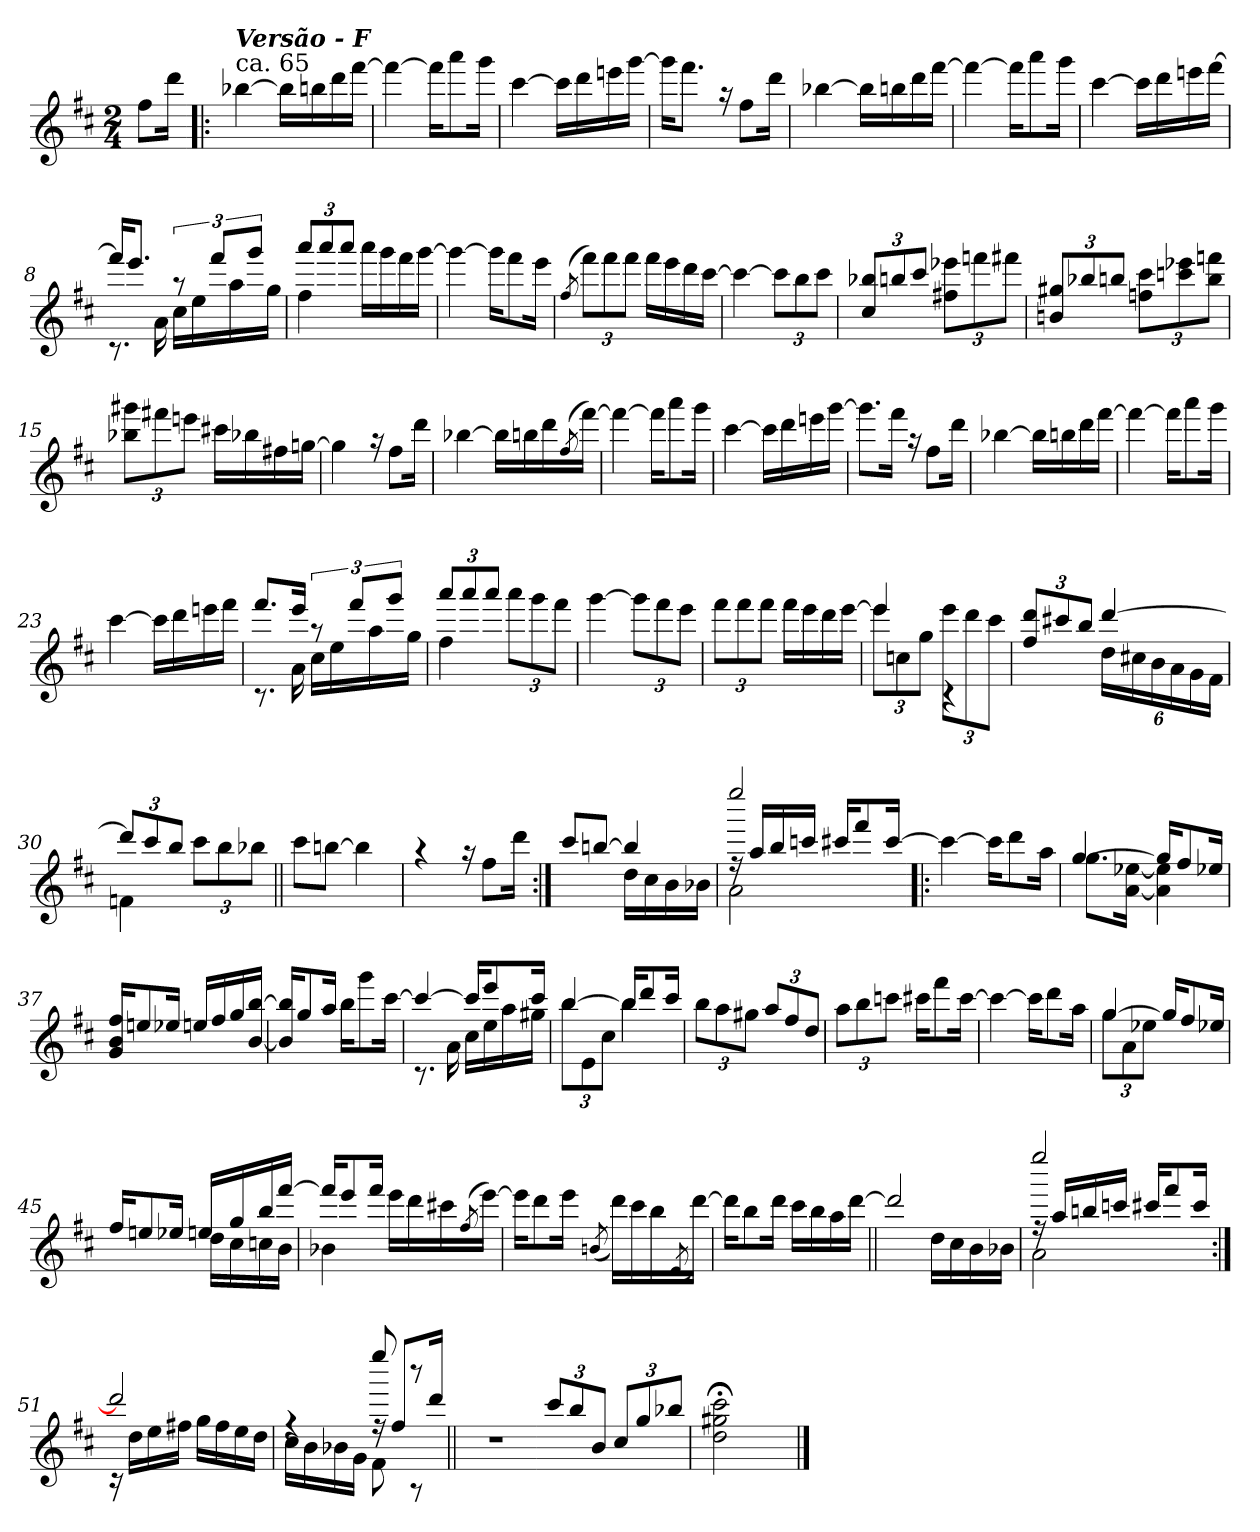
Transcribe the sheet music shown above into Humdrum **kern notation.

**kern
*part1
*staff1
*clefG2
*ITrd4c7
*k[f#]
*G:
*M2/4
=
8b\L
16gg\Jk
=1!|:
*^
!LO:TX:a:t=ca. 65	!
!LO:TX:a:Bi:t=Versão - F	!
[<4ee-X\	2ryy
16ee-\LL]	.
16een\	.
16gg\	.
[<16bb\JJ	.
=2	=2
4bb\_	4ryy
16bb\KL]	4ryy
8ddd\	.
16ccc\Jk	.
=3	=3
[<4ff#\	4ryy
16ff#\LL]	4ryy
16gg\	.
16aan\	.
[<16ccc\JJ	.
=4	=4
16ccc\KL]	4ryy
8.bb\J	.
16raa	4ryy
8b\L	.
16gg\Jk	.
!!LO:LB:g=z	!!
=5	=5
[<4ee-X\	2ryy
16ee-\LL]	.
16een\	.
16gg\	.
[<16bb\JJ	.
=6	=6
4bb\_	4ryy
16bb\KL]	4ryy
8ddd\	.
16ccc\Jk	.
=7	=7
[<4ff#\	4ryy
16ff#\LL]	4ryy
16gg\	.
16aan\	.
[<16bb\JJ	.
=8	=8
*	*^
16bb/KL]	8.rc	2ryy
8.aa/J	.	.
.	16d!\	.
12raa	16f#!\LL	.
.	16a!\	.
12bb/L	.	.
.	16dd!\	.
12ccc/J	.	.
.	16cc!\JJ	.
!!LO:LB:g=z	!!	!!
=9	=9	=9
12ddd/L	4b!\	2ryy
12ddd/	.	.
12ddd/J	.	.
16ddd\LL	4ryy	.
16ccc\	.	.
16bb\	.	.
[>16ccc\JJ	.	.
*	*v	*v
=10	=10
4ccc\_	2ryy
16ccc\KL]	.
8bb\	.
16aa\Jk	.
=11	=11
(>8qb/	.
12bb\L)	2ryy
12bb\	.
12bb\J	.
16bb\LL	.
16aa\	.
16gg\	.
[<16ff#\JJ	.
=12	=12
4ff#\_	2ryy
12ff#\L]	.
12ee\	.
12ff#\J	.
!!LO:LB:g=z	!!
=13	=13
12f#/ 12ee-X/L	4ryy
12een/	.
12ff#/J	.
12bn\ 12aa-X\L	4ryy
12bb-X\	.
12bbn\J	.
=14	=14
12en/ 12cc#X/L	4ryy
12ee-X/	.
12een/J	.
12b-X\ 12ff#\L	4ryy
12ffn\ 12aa-X\	.
12ee\ 12bb-X\J	.
=15	=15
12ee-X\ 12ccc#X\L	2ryy
12bbn\	.
12aan\J	.
16ff#X\LL	.
16ee-X\	.
16bn\	.
[<16ccn\JJ	.
=16	=16
4cc\]	4ryy
16raa	4ryy
8b\L	.
16gg\Jk	.
!!LO:LB:g=z	!!
=17	=17
[>4ee-X\	2ryy
16ee-\LL]	.
16een\	.
16gg\	.
(>8qb/	.
[>16bb\JJ)	.
=18	=18
4bb\_	4ryy
16bb\KL]	4ryy
8ddd\	.
16ccc\Jk	.
=19	=19
[<4ff#\	4ryy
16ff#\LL]	4ryy
16gg\	.
16aan\	.
[<16ccc\JJ	.
=20	=20
8.ccc\L]	4ryy
16bb\Jk	.
16raa	4ryy
8b\L	.
16gg\Jk	.
!!LO:LB:g=z	!!
=21	=21
[<4ee-X\	2ryy
16ee-\LL]	.
16een\	.
16gg\	.
[<16bb\JJ	.
=22	=22
4bb\_	4ryy
16bb\KL]	4ryy
8ddd\	.
16ccc\Jk	.
=23	=23
[<4ff#\	4ryy
16ff#\LL]	4ryy
16gg\	.
16aan\	.
16bb\JJ	.
=24	=24
*	*^
8.bb/L	8.rc	2ryy
16aa/Jk	16d!\	.
12raa	16f#!\LL	.
.	16a!\	.
12bb/L	.	.
.	16dd!\	.
12ccc/J	.	.
.	16cc!\JJ	.
!!LO:LB:g=z	!!	!!
=25	=25	=25
12ddd/L	4b!\	2ryy
12ddd/	.	.
12ddd/J	.	.
12ddd\L	4ryy	.
12ccc\	.	.
12bb\J	.	.
*	*v	*v
=26	=26
[<4ccc\	2ryy
12ccc\L]	.
12bb\	.
12aa\J	.
=27	=27
12bb\L	2ryy
12bb\	.
12bb\J	.
16bb\LL	.
16aa\	.
16gg\	.
[<16aa\JJ	.
=28	=28
*	*^
4aa/]	12aa\L	4ryy
.	12fn\	.
.	12cc\J	.
12aa\L	4rc	4ryy
12gg\	.	.
12ff#\J	.	.
!!LO:LB:g=z	!!	!!
=29	=29	=29
12b/ 12gg/L	4ryy	4ryy
12ff#X/	.	.
12ee/J	.	.
[>4gg/	24g!\LL	4ryy
.	24f#X!\	.
.	24e!\	.
.	24d!\	.
.	24c!\	.
.	24B!\JJ	.
=30	=30	=30
12gg/L]	4B-X!\	4ryy
12ff#/	.	.
12ee/J	.	.
12ff#\L	4ryy	4ryy
12ee\	.	.
12ee-X\J	.	.
*	*v	*v
=31||	=31||
8ff#\L	4ryy
[<8een\J	.
4ee\]	4ryy
=32	=32
4raa	2ryy
16raa	.
8b\L	.
16gg\Jk	.
!!LO:PB:g=z	!!
=33:|!	=33:|!
*	*^
8ff#/L	4ryy	2ryy
[>8een/J	.	.
4ee/]	16g!\LL	.
.	16f#!\	.
.	16e!\	.
.	16e-X!\JJ	.
=34	=34	=34
*	*	*^
!	!	!	!LO:N:head=open
16rff	2d!\	2ryy	2aaa/
16dd/LL	.	.	.
16ee/	.	.	.
16ffn/JJ	.	.	.
16ff#X/KL	.	.	.
8bb/	.	.	.
[>16ff#/Jk	.	.	.
*	*v	*v	*v
=35!|:	=35!|:
4ff#\_	4ryy
16ff#\KL]	4ryy
8gg\	.
16dd\Jk	.
=36	=36
*	*^
[>4cc/	8.cc\L	2ryy
.	[<16d\ [<16a-X\Jk	.
16cc/KL]	4d\] 4a-\]	.
8b/	.	.
16a-X/Jk	.	.
*	*v	*v
!!LO:LB:g=z
=37	=37
16c/ 16e/ 16b/KL	4ryy
8an/	.
16a-X/Jk	.
16an/LL	4ryy
16b/	.
16cc/	.
[>16e/ [>16ee/JJ	.
=38	=38
16e/] 16ee/]KL	4ryy
8cc/	.
16dd/Jk	.
16ee\KL	4ryy
8ccc\	.
[<16ff#\Jk	.
=39	=39
*	*^
4ff#/_	8.rc	2ryy
.	16d!\	.
16ff#/KL]	16f#!\LL	.
8aa/	16a!\	.
.	16dd!\	.
16ff#/Jk	16cc#X!\JJ	.
=40	=40	=40
[>4ee/	12ee\L	2ryy
.	12A\	.
.	12f#\J	.
16ee/KL]	4ee\	.
8gg/	.	.
16ff#/Jk	.	.
*	*v	*v
!!LO:LB:g=z
=41	=41
12ee\L	2ryy
12dd\	.
12cc#X\J	.
12dd/L	.
12b/	.
12g/J	.
=42	=42
12dd\L	4ryy
12ee\	.
12ffn\J	.
16ff#X\KL	4ryy
8bb\	.
[<16ff#\Jk	.
=43	=43
4ff#\_	4ryy
16ff#\KL]	4ryy
8gg\	.
16dd\Jk	.
=44	=44
*	*^
[>4cc/	12cc\L	2ryy
.	12d\	.
.	12a-X\J	.
16cc/KL]	4ryy	.
8b/	.	.
16a-X/Jk	.	.
!!LO:LB:g=z	!!	!!
=45	=45	=45
16b/KL	4ryy	2rffyy
8an/	.	.
16a-X/Jk	.	.
16an/LL	16g!\LL	.
16cc/	16f#!\	.
16ee/	16fn!\	.
[>16bb/JJ	16e!\JJ	.
=46	=46	=46
16bb/KL]	4e-X!\	2ryy
8aa/	.	.
16bb/Jk	.	.
16aa\LL	4ryy	.
16gg\	.	.
16ff#X\	.	.
(>8qb/	.	.
[<16aa\JJ)	.	.
*	*v	*v
=47	=47
16aa\KL]	4ryy
8gg\	.
16aa\Jk	.
(>8qen/	.
16gg\LL)	4ryy
16ff#\	.
16ee\	.
(8qA/	.
[>16gg\JJ)	.
=48	=48
16gg\KL]	4ryy
8ee\	.
16gg\Jk	.
16ff#\LL	4ryy
16ee\	.
16dd\	.
[<16gg\JJ	.
!!LO:LB:g=z	!!
=49||	=49||
*	*^
2gg/]	4ryy	4ryy
.	16g!\LL	4ryy
.	16f#!\	.
.	16e!\	.
.	16e-X!\JJ	.
=50	=50	=50
*	*	*^
!	!	!	!LO:N:head=open
16rff	2d!\	4ryy	2aaa/
16dd/LL	.	.	.
16een/	.	.	.
16ffn/JJ	.	.	.
16ff#X/KL	.	4ryy	.
8bb/	.	.	.
16ff#/Jk	.	.	.
*	*	*v	*v
=51:|!	=51:|!	=51:|!
2gg/]	16rc	4ryy
.	16g!\LL	.
.	16a!\	.
.	16bn!\JJ	.
.	16cc!\LL	4ryy
.	16b!\	.
.	16a!\	.
.	16g!\JJ	.
=52	=52	=52
*	*	*^
4rff	16f#!\LL	4ryy	4ryy
.	16e!\	.	.
.	16e-X!\	.	.
.	16c!\JJ	.	.
16rff	8B!\	4ryy	8aaa/
8b/L	.	.	.
.	8rA	.	8rbbb
16gg/Jk	.	.	.
*v	*v	*v	*v
=53||
2r
!!LO:LB:g=z
=54-
*^
12ff#/L	4ryy
12ee/	.
12e/J	.
12f#/L	4ryy
12cc/	.
12ee-X/J	.
=55	=55
2g\;< 2cc#X\;< 2ff#\;<	4ryy
.	4ryy
*v	*v
==
*-
